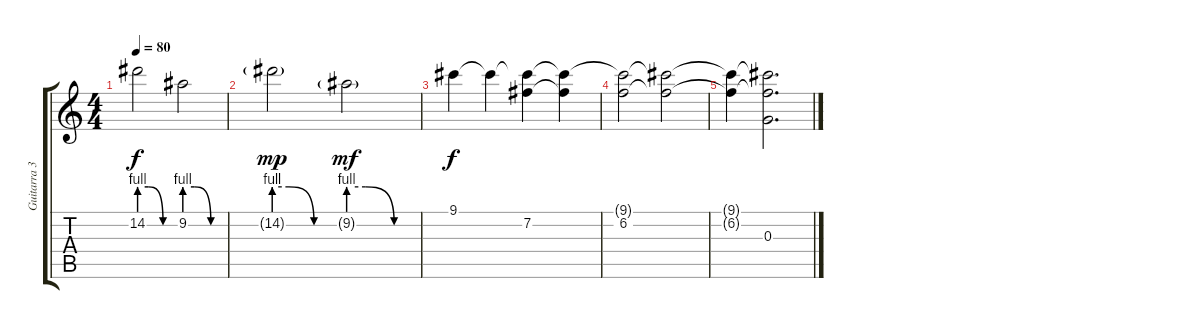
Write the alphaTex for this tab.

\track ("Guitarra 3" "Guitarra 3") {instrument distortionguitar}
\staff {score tabs}
\tuning (E4 B3 G3 D3 A2 E2) {hide}
\ts (4 4)
\tempo 80
\clef g2
\ks c
14.2{be (custom 0 4 15 4 40 0 60 0)}.2{dy f instrument stringensemble1} 9.2{be (custom 0 4 15 4 40 0 60 0)}.2 |
14.2{be (custom 0 4 15 4 40 0 60 0) g}.2{dy mp instrument stringensemble1} 9.2{be (custom 0 4 15 4 40 0 60 0) g}.2{dy mf} |
9.1.4{dy f volume 13 instrument stringensemble1} 9.1{t}.4 (9.1{t} 7.2).4{volume 6} (9.1{t} 7.2{t}).4 |
(9.1{t} 6.2).2{instrument stringensemble1} (9.1{t} 6.2{t}).2 |
(9.1{t} 6.2{t}).4 (9.1{t} 6.2{t} 0.3).2{d volume 0}
